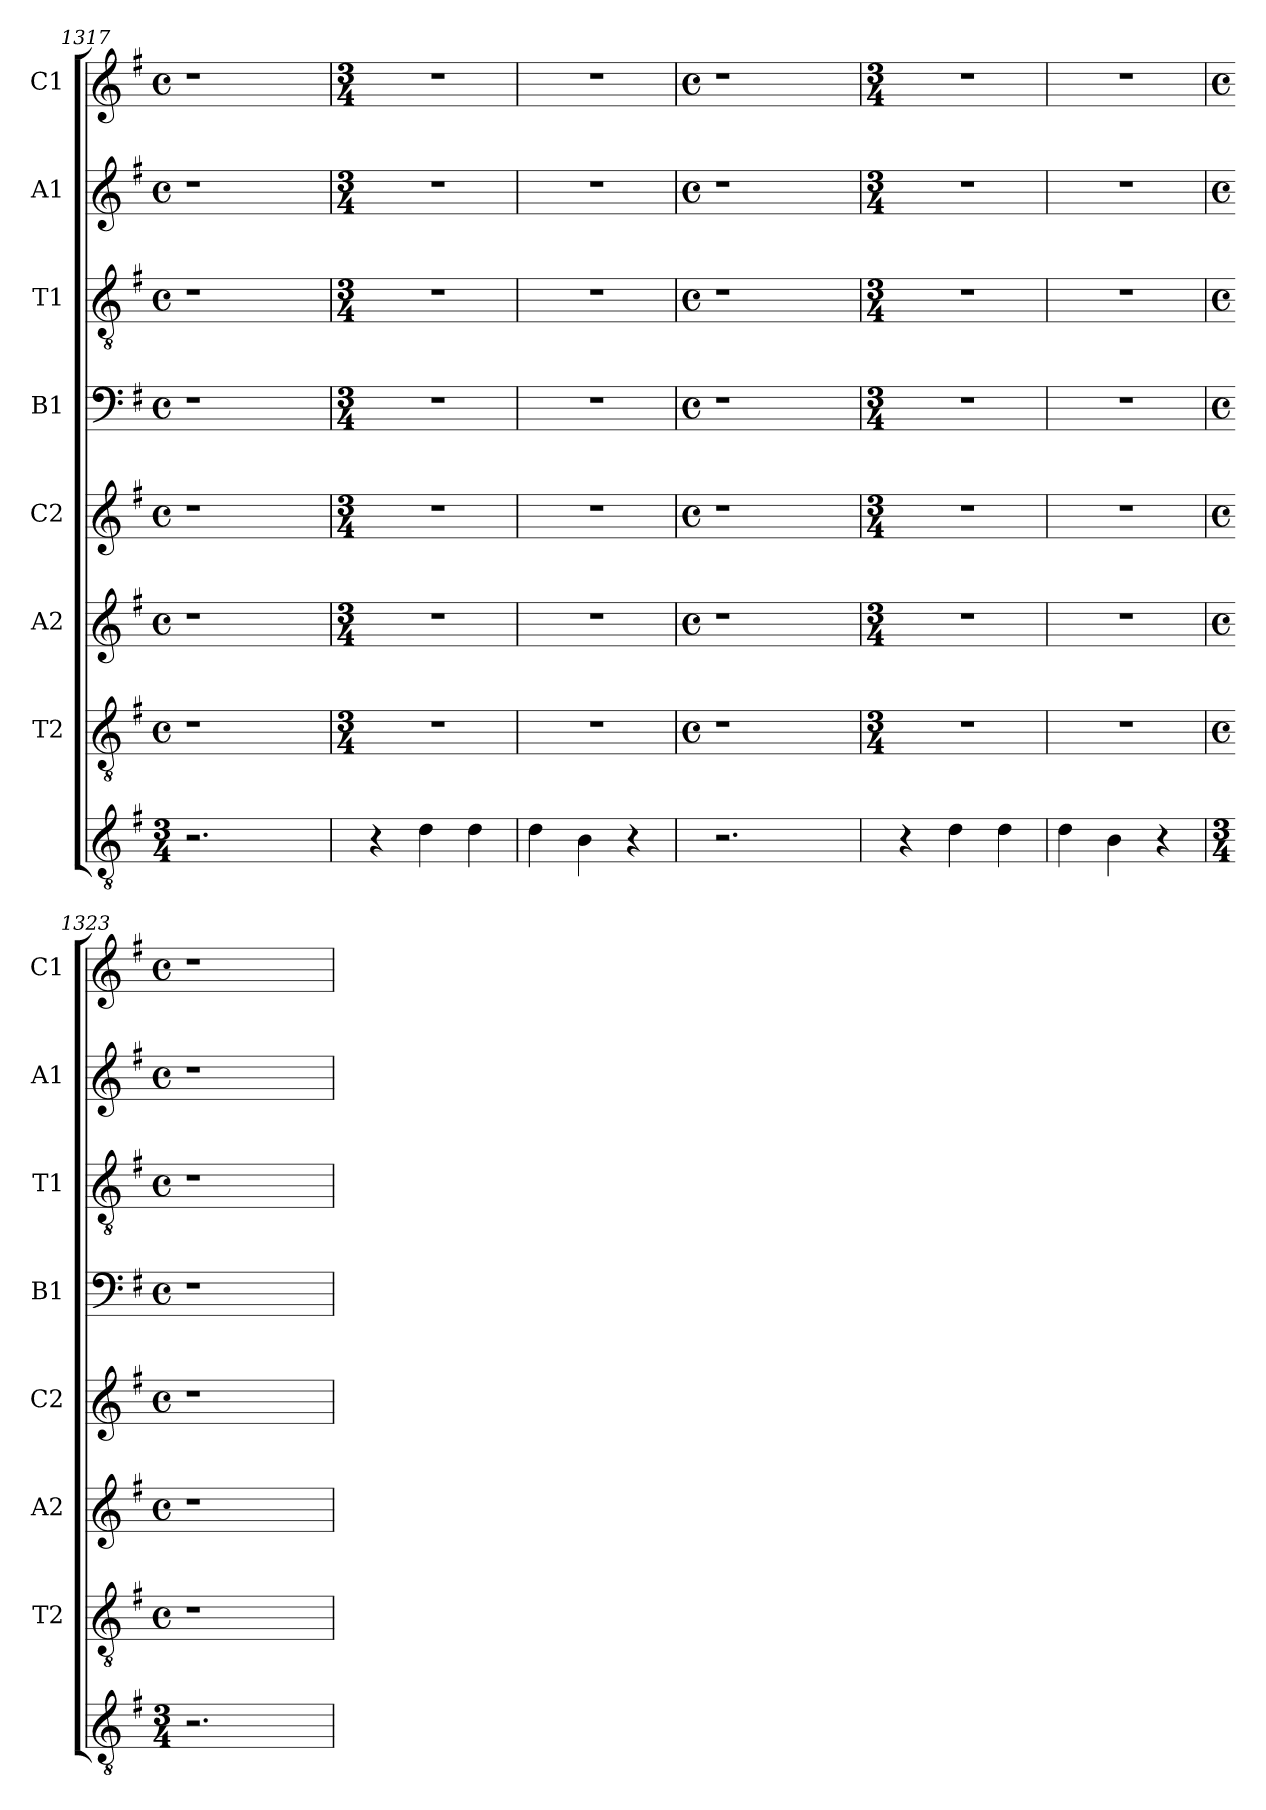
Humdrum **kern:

**kern	**kern	**kern	**kern	**kern	**kern	**kern	**kern
*part8	*part7	*part6	*part5	*part4	*part3	*part2	*part1
*staff8	*staff7	*staff6	*staff5	*staff4	*staff3	*staff2	*staff1
*	*I"T2	*I"A2	*I"C2	*I"B1	*I"T1	*I"A1	*I"C1
*	*I'T2	*I'A2	*I'C2	*I'B1	*I'T1	*I'A1	*I'C1
*clefGv2	*clefGv2	*clefG2	*clefG2	*clefF4	*clefGv2	*clefG2	*clefG2
*k[f#]	*k[f#]	*k[f#]	*k[f#]	*k[f#]	*k[f#]	*k[f#]	*k[f#]
*G:	*G:	*G:	*G:	*G:	*G:	*G:	*G:
*M3/4	*M4/4	*M4/4	*M4/4	*M4/4	*M4/4	*M4/4	*M4/4
*	*met(c)	*met(c)	*met(c)	*met(c)	*met(c)	*met(c)	*met(c)
=1317	=1317	=1317	=1317	=1317	=1317	=1317	=1317
2.r	1r	1r	1r	1r	1r	1r	1r
4ryy	.	.	.	.	.	.	.
=1318	=1318	=1318	=1318	=1318	=1318	=1318	=1318
*	*M3/4	*M3/4	*M3/4	*M3/4	*M3/4	*M3/4	*M3/4
4r	2.r	2.r	2.r	2.r	2.r	2.r	2.r
4d\	.	.	.	.	.	.	.
4d\	.	.	.	.	.	.	.
=1319	=1319	=1319	=1319	=1319	=1319	=1319	=1319
4d\	2.r	2.r	2.r	2.r	2.r	2.r	2.r
4B\	.	.	.	.	.	.	.
4r	.	.	.	.	.	.	.
=1320	=1320	=1320	=1320	=1320	=1320	=1320	=1320
*	*M4/4	*M4/4	*M4/4	*M4/4	*M4/4	*M4/4	*M4/4
*	*met(c)	*met(c)	*met(c)	*met(c)	*met(c)	*met(c)	*met(c)
2.r	1r	1r	1r	1r	1r	1r	1r
4ryy	.	.	.	.	.	.	.
=1321	=1321	=1321	=1321	=1321	=1321	=1321	=1321
*	*M3/4	*M3/4	*M3/4	*M3/4	*M3/4	*M3/4	*M3/4
4r	2.r	2.r	2.r	2.r	2.r	2.r	2.r
4d\	.	.	.	.	.	.	.
4d\	.	.	.	.	.	.	.
!!LO:LB:g=z
=1322	=1322	=1322	=1322	=1322	=1322	=1322	=1322
4d\	2.r	2.r	2.r	2.r	2.r	2.r	2.r
4B\	.	.	.	.	.	.	.
4r	.	.	.	.	.	.	.
=1323	=1323	=1323	=1323	=1323	=1323	=1323	=1323
*M3/4	*M4/4	*M4/4	*M4/4	*M4/4	*M4/4	*M4/4	*M4/4
*	*met(c)	*met(c)	*met(c)	*met(c)	*met(c)	*met(c)	*met(c)
2.r	1r	1r	1r	1r	1r	1r	1r
4ryy	.	.	.	.	.	.	.
=	=	=	=	=	=	=	=
*-	*-	*-	*-	*-	*-	*-	*-
